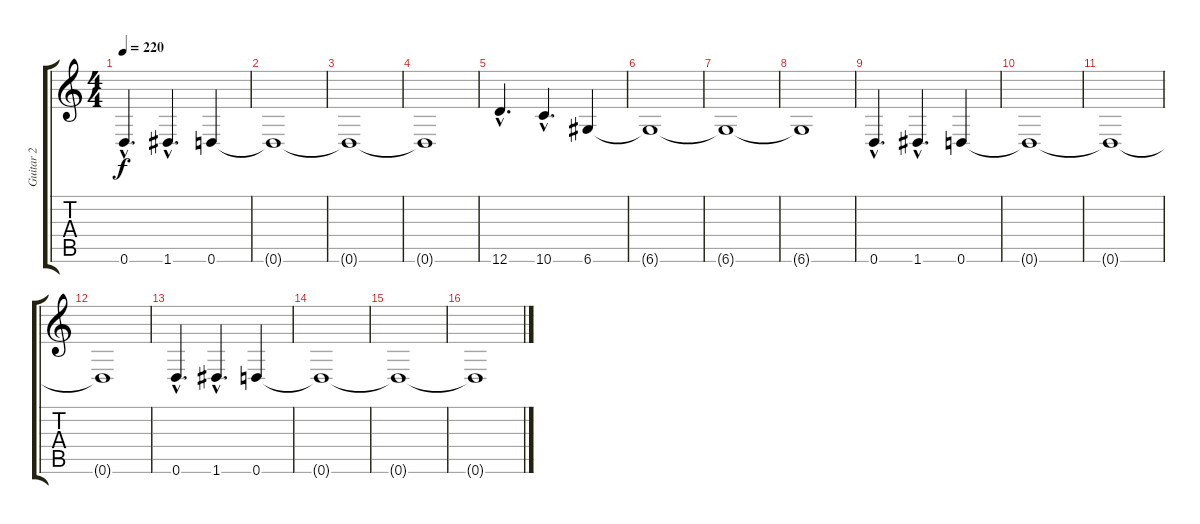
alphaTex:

\track ("Guitar 2" "Guitar 2") {instrument distortionguitar}
\staff {score tabs}
\tuning (E4 B3 G3 D3 A2 D2) {hide}
\ts (4 4)
\tempo 220
\clef g2
\ks c
0.6{hac}.4{d dy f volume 12 instrument overdrivenguitar} 1.6{hac}.4{d} 0.6.4 |
0.6{t}.1 |
0.6{t}.1 |
0.6{t}.1 |
12.6{hac}.4{d volume 12 instrument overdrivenguitar} 10.6{hac}.4{d} 6.6.4 |
6.6{t}.1 |
6.6{t}.1 |
6.6{t}.1 |
0.6{hac}.4{d volume 12 instrument overdrivenguitar} 1.6{hac}.4{d} 0.6.4 |
0.6{t}.1 |
0.6{t}.1 |
0.6{t}.1 |
0.6{hac}.4{d volume 12 instrument overdrivenguitar} 1.6{hac}.4{d} 0.6.4 |
0.6{t}.1 |
0.6{t}.1 |
0.6{t}.1
